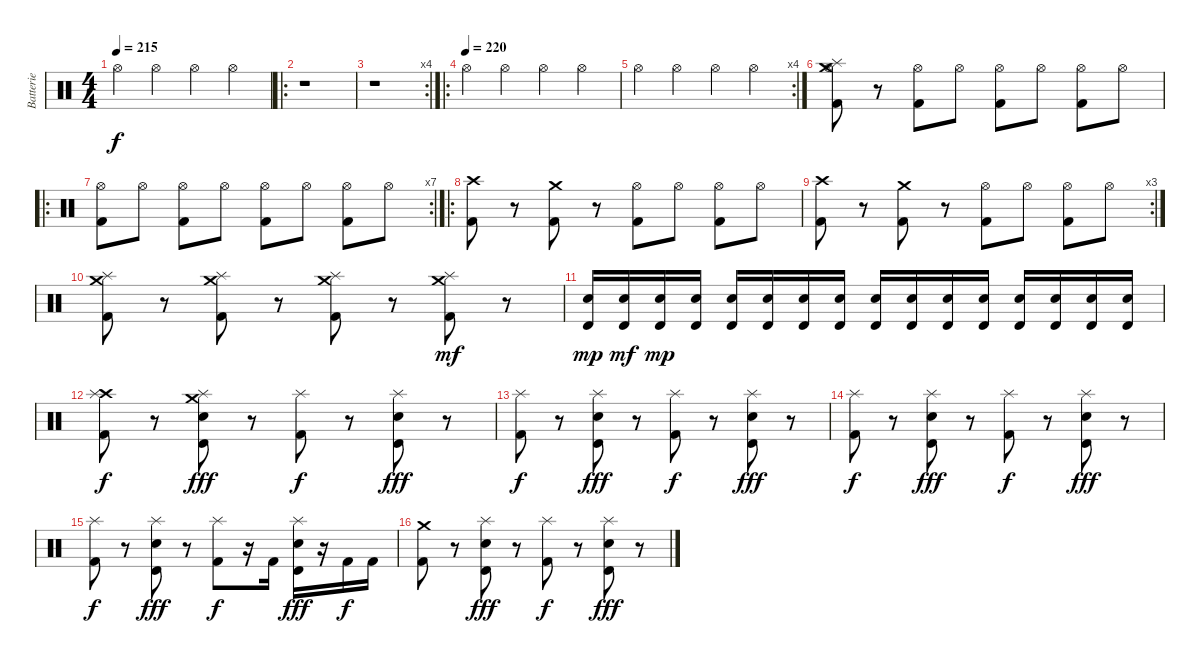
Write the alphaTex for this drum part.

\track ("Batterie" "Batterie") {instrument percussion}
\staff {score}
\articulation defaults
\ts (4 4)
\tempo 215
\tempo 223
\tempo 215
\clef neutral
\ks c "Hi-Hat (open)".4{dy f} "Hi-Hat (open)".4 "Hi-Hat (open)".4 "Hi-Hat (open)".4
|
\ro
r.1 |
\rc 4
r.1 |
\ro
\tempo (220)
"Hi-Hat (open)".4 "Hi-Hat (open)".4 "Hi-Hat (open)".4 "Hi-Hat (open)".4 |
\rc 4 "Hi-Hat (open)".4 "Hi-Hat (open)".4 "Hi-Hat (open)".4 "Hi-Hat (open)".4
|
("Splash (hit)" "Crash medium (hit)" "Hi-Hat (open)" "Kick (hit) 2").8 r.8 ("Hi-Hat (open)" "Kick (hit) 2").8 "Hi-Hat (open)".8 ("Hi-Hat (open)" "Kick (hit) 2").8 "Hi-Hat (open)".8 ("Hi-Hat (open)" "Kick (hit) 2").8 "Hi-Hat (open)".8 |
\ro
\rc 7
("Hi-Hat (open)" "Kick (hit) 2").8 "Hi-Hat (open)".8 ("Hi-Hat (open)" "Kick (hit) 2").8 "Hi-Hat (open)".8 ("Hi-Hat (open)" "Kick (hit) 2").8 "Hi-Hat (open)".8 ("Hi-Hat (open)" "Kick (hit) 2").8 "Hi-Hat (open)".8 |
\ro
("Crash high (hit)" "Kick (hit) 2").8 r.8 ("Crash medium (hit)" "Kick (hit) 2").8 r.8 ("Hi-Hat (open)" "Kick (hit) 2").8 "Hi-Hat (open)".8 ("Hi-Hat (open)" "Kick (hit) 2").8 "Hi-Hat (open)".8 |
\rc 3
("Crash high (hit)" "Kick (hit) 2").8 r.8 ("Crash medium (hit)" "Kick (hit) 2").8 r.8 ("Hi-Hat (open)" "Kick (hit) 2").8 "Hi-Hat (open)".8 ("Hi-Hat (open)" "Kick (hit) 2").8 "Hi-Hat (open)".8 |
("Splash (hit)" "Crash medium (hit)" "Kick (hit) 2").8 r.8 ("Splash (hit)" "Crash medium (hit)" "Kick (hit) 2").8 r.8 ("Splash (hit)" "Crash medium (hit)" "Kick (hit) 2").8 r.8 ("Splash (hit)" "Crash medium (hit)" "Kick (hit) 2").8{dy mf} r.8 |
("Timbale high (hit)" "Electric Snare (hit)").16{dy mp} ("Timbale high (hit)" "Electric Snare (hit)").16{dy mf} ("Timbale high (hit)" "Electric Snare (hit)").16{dy mp} ("Timbale high (hit)" "Electric Snare (hit)").16 ("Timbale high (hit)" "Electric Snare (hit)").16 ("Timbale high (hit)" "Electric Snare (hit)").16 ("Timbale high (hit)" "Electric Snare (hit)").16 ("Timbale high (hit)" "Electric Snare (hit)").16 ("Timbale high (hit)" "Electric Snare (hit)").16 ("Timbale high (hit)" "Electric Snare (hit)").16 ("Timbale high (hit)" "Electric Snare (hit)").16 ("Timbale high (hit)" "Electric Snare (hit)").16 ("Timbale high (hit)" "Electric Snare (hit)").16 ("Timbale high (hit)" "Electric Snare (hit)").16 ("Timbale high (hit)" "Electric Snare (hit)").16 ("Timbale high (hit)" "Electric Snare (hit)").16 |
("Crash high (hit)" "Splash (hit)" "Kick (hit) 2").8{dy f} r.8 ("Crash medium (hit)" "Splash (hit)" "Timbale high (hit)" "Electric Snare (hit)").8{dy fff} r.8 ("Splash (hit)" "Kick (hit) 2").8{dy f} r.8 ("Splash (hit)" "Timbale high (hit)" "Electric Snare (hit)").8{dy fff} r.8 |
("Splash (hit)" "Kick (hit) 2").8{dy f} r.8 ("Splash (hit)" "Timbale high (hit)" "Electric Snare (hit)").8{dy fff} r.8 ("Splash (hit)" "Kick (hit) 2").8{dy f} r.8 ("Splash (hit)" "Timbale high (hit)" "Electric Snare (hit)").8{dy fff} r.8 |
("Splash (hit)" "Kick (hit) 2").8{dy f} r.8 ("Splash (hit)" "Timbale high (hit)" "Electric Snare (hit)").8{dy fff} r.8 ("Splash (hit)" "Kick (hit) 2").8{dy f} r.8 ("Splash (hit)" "Timbale high (hit)" "Electric Snare (hit)").8{dy fff} r.8 |
("Splash (hit)" "Kick (hit) 2").8{dy f} r.8 ("Splash (hit)" "Timbale high (hit)" "Electric Snare (hit)").8{dy fff} r.8 ("Splash (hit)" "Kick (hit) 2").8{dy f} r.16 "Kick (hit) 2".16 ("Splash (hit)" "Timbale high (hit)" "Electric Snare (hit)").16{dy fff} r.16 "Kick (hit) 2".16{dy f} "Kick (hit) 2".16 |
("Crash medium (hit)" "Kick (hit) 2").8 r.8 ("Splash (hit)" "Timbale high (hit)" "Electric Snare (hit)").8{dy fff} r.8 ("Splash (hit)" "Kick (hit) 2").8{dy f} r.8 ("Splash (hit)" "Timbale high (hit)" "Electric Snare (hit)").8{dy fff} r.8
